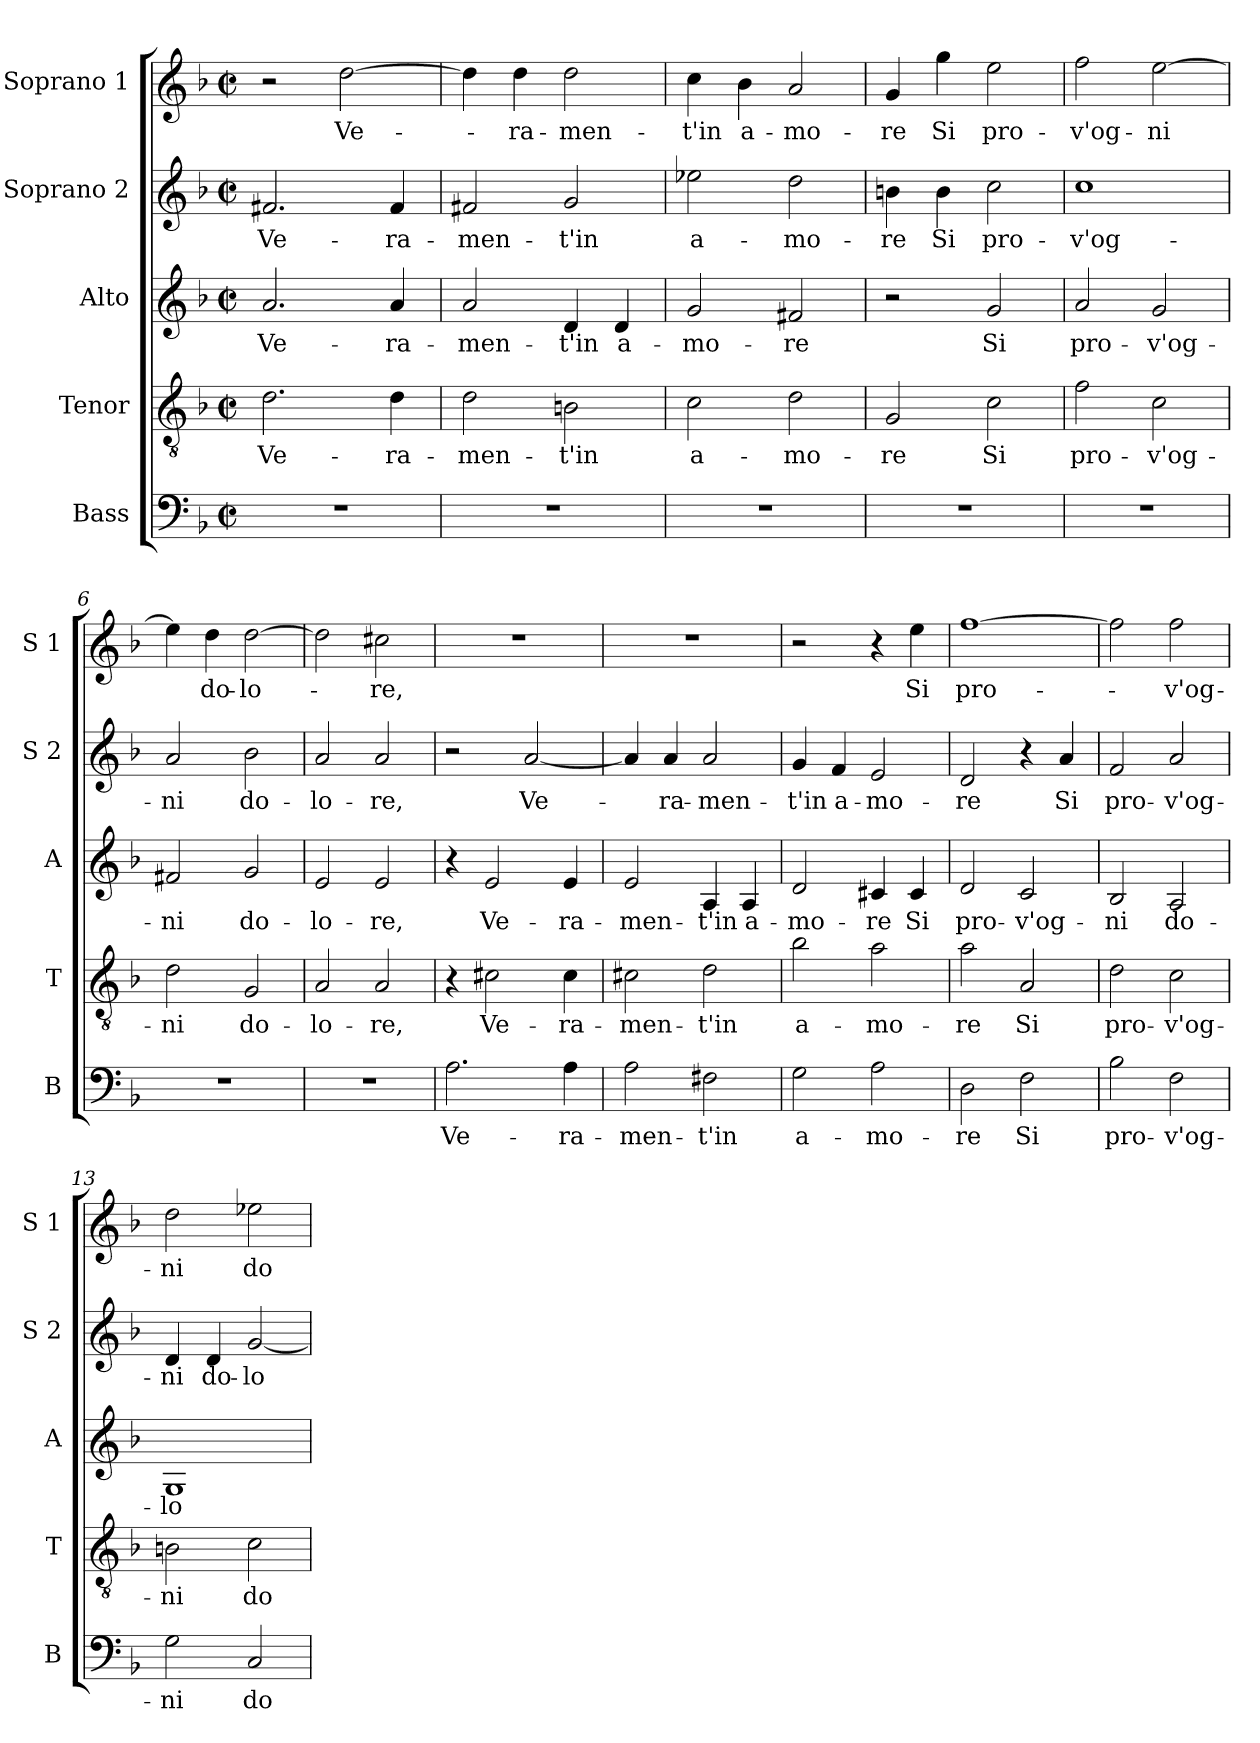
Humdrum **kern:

**kern	**text	**kern	**text	**kern	**text	**kern	**text	**kern	**text
*part5	*part5	*part4	*part4	*part3	*part3	*part2	*part2	*part1	*part1
*staff5	*staff5	*staff4	*staff4	*staff3	*staff3	*staff2	*staff2	*staff1	*staff1
*I"Bass	*	*I"Tenor	*	*I"Alto	*	*I"Soprano 2	*	*I"Soprano 1	*
*I'B	*	*I'T	*	*I'A	*	*I'S 2	*	*I'S 1	*
*clefF4	*	*clefGv2	*	*clefG2	*	*clefG2	*	*clefG2	*
*k[b-]	*	*k[b-]	*	*k[b-]	*	*k[b-]	*	*k[b-]	*
*F:	*	*F:	*	*F:	*	*F:	*	*F:	*
*M2/2	*	*M2/2	*	*M2/2	*	*M2/2	*	*M2/2	*
*met(c|)	*	*met(c|)	*	*met(c|)	*	*met(c|)	*	*met(c|)	*
=1	=1	=1	=1	=1	=1	=1	=1	=1	=1
!	!	!	!LO:LY:b	!	!LO:LY:b	!	!LO:LY:b	!	!
1r	.	2.d\	Ve-	2.a/	Ve-	2.f#X/	Ve-	2r	.
!	!	!	!	!	!	!	!	!	!LO:LY:b
.	.	.	.	.	.	.	.	[2dd\	Ve-
!	!	!	!LO:LY:b	!	!LO:LY:b	!	!LO:LY:b	!	!
.	.	4d\	-ra-	4a/	-ra-	4f#/	-ra-	.	.
=2	=2	=2	=2	=2	=2	=2	=2	=2	=2
!	!	!	!LO:LY:b	!	!LO:LY:b	!	!LO:LY:b	!	!
1r	.	2d\	-men-	2a/	-men-	2f#X/	-men-	4dd\]	.
!	!	!	!	!	!	!	!	!	!LO:LY:b
.	.	.	.	.	.	.	.	4dd\	-ra-
!	!	!	!LO:LY:b	!	!LO:LY:b	!	!LO:LY:b	!	!LO:LY:b
.	.	2Bn\	-t'in	4d/	-t'in	2g/	-t'in	2dd\	-men-
!	!	!	!	!	!LO:LY:b	!	!	!	!
.	.	.	.	4d/	a-	.	.	.	.
=3	=3	=3	=3	=3	=3	=3	=3	=3	=3
!	!	!	!LO:LY:b	!	!LO:LY:b	!	!LO:LY:b	!	!LO:LY:b
1r	.	2c\	a-	2g/	-mo-	2ee-X\	a-	4cc\	-t'in
!	!	!	!	!	!	!	!	!	!LO:LY:b
.	.	.	.	.	.	.	.	4b-\	a-
!	!	!	!LO:LY:b	!	!LO:LY:b	!	!LO:LY:b	!	!LO:LY:b
.	.	2d\	-mo-	2f#X/	-re	2dd\	-mo-	2a/	-mo-
=4	=4	=4	=4	=4	=4	=4	=4	=4	=4
!	!	!	!LO:LY:b	!	!	!	!LO:LY:b	!	!LO:LY:b
1r	.	2G/	-re	2r	.	4bn\	-re	4g/	-re
!	!	!	!	!	!	!	!LO:LY:b	!	!LO:LY:b
.	.	.	.	.	.	4b\	Si	4gg\	Si
!	!	!	!LO:LY:b	!	!LO:LY:b	!	!LO:LY:b	!	!LO:LY:b
.	.	2c\	Si	2g/	Si	2cc\	pro-	2ee\	pro-
=5	=5	=5	=5	=5	=5	=5	=5	=5	=5
!	!	!	!LO:LY:b	!	!LO:LY:b	!	!LO:LY:b	!	!LO:LY:b
1r	.	2f\	pro-	2a/	pro-	1cc	-v'og-	2ff\	-v'og-
!	!	!	!LO:LY:b	!	!LO:LY:b	!	!	!	!LO:LY:b
.	.	2c\	-v'og-	2g/	-v'og-	.	.	[2ee\	-ni
!!LO:LB:g=z
=6	=6	=6	=6	=6	=6	=6	=6	=6	=6
!	!	!	!LO:LY:b	!	!LO:LY:b	!	!LO:LY:b	!	!
1r	.	2d\	-ni	2f#X/	-ni	2a/	-ni	4ee\]	.
!	!	!	!	!	!	!	!	!	!LO:LY:b
.	.	.	.	.	.	.	.	4dd\	do-
!	!	!	!LO:LY:b	!	!LO:LY:b	!	!LO:LY:b	!	!LO:LY:b
.	.	2G/	do-	2g/	do-	2b-\	do-	[2dd\	-lo-
=7	=7	=7	=7	=7	=7	=7	=7	=7	=7
!	!	!	!LO:LY:b	!	!LO:LY:b	!	!LO:LY:b	!	!
1r	.	2A/	-lo-	2e/	-lo-	2a/	-lo-	2dd\]	.
!	!	!	!LO:LY:b	!	!LO:LY:b	!	!LO:LY:b	!	!LO:LY:b
.	.	2A/	-re,	2e/	-re,	2a/	-re,	2cc#X\	-re,
=8	=8	=8	=8	=8	=8	=8	=8	=8	=8
!	!LO:LY:b	!	!	!	!	!	!	!	!
2.A\	Ve-	4r	.	4r	.	2r	.	1r	.
!	!	!	!LO:LY:b	!	!LO:LY:b	!	!	!	!
.	.	2c#X\	Ve-	2e/	Ve-	.	.	.	.
!	!	!	!	!	!	!	!LO:LY:b	!	!
.	.	.	.	.	.	[2a/	Ve-	.	.
!	!LO:LY:b	!	!LO:LY:b	!	!LO:LY:b	!	!	!	!
4A\	-ra-	4c#\	-ra-	4e/	-ra-	.	.	.	.
=9	=9	=9	=9	=9	=9	=9	=9	=9	=9
!	!LO:LY:b	!	!LO:LY:b	!	!LO:LY:b	!	!	!	!
2A\	-men-	2c#X\	-men-	2e/	-men-	4a/]	.	1r	.
!	!	!	!	!	!	!	!LO:LY:b	!	!
.	.	.	.	.	.	4a/	-ra-	.	.
!	!LO:LY:b	!	!LO:LY:b	!	!LO:LY:b	!	!LO:LY:b	!	!
2F#X\	-t'in	2d\	-t'in	4A/	-t'in	2a/	-men-	.	.
!	!	!	!	!	!LO:LY:b	!	!	!	!
.	.	.	.	4A/	a-	.	.	.	.
=10	=10	=10	=10	=10	=10	=10	=10	=10	=10
!	!LO:LY:b	!	!LO:LY:b	!	!LO:LY:b	!	!LO:LY:b	!	!
2G\	a-	2b-\	a-	2d/	-mo-	4g/	-t'in	2r	.
!	!	!	!	!	!	!	!LO:LY:b	!	!
.	.	.	.	.	.	4f/	a-	.	.
!	!LO:LY:b	!	!LO:LY:b	!	!LO:LY:b	!	!LO:LY:b	!	!
2A\	-mo-	2a\	-mo-	4c#X/	-re	2e/	-mo-	4r	.
!	!	!	!	!	!LO:LY:b	!	!	!	!LO:LY:b
.	.	.	.	4c#/	Si	.	.	4ee\	Si
!!LO:PB:g=z
=11	=11	=11	=11	=11	=11	=11	=11	=11	=11
!	!LO:LY:b	!	!LO:LY:b	!	!LO:LY:b	!	!LO:LY:b	!	!LO:LY:b
2D\	-re	2a\	-re	2d/	pro-	2d/	-re	[1ff	pro-
!	!LO:LY:b	!	!LO:LY:b	!	!LO:LY:b	!	!	!	!
2F\	Si	2A/	Si	2c/	-v'og-	4r	.	.	.
!	!	!	!	!	!	!	!LO:LY:b	!	!
.	.	.	.	.	.	4a/	Si	.	.
=12	=12	=12	=12	=12	=12	=12	=12	=12	=12
!	!LO:LY:b	!	!LO:LY:b	!	!LO:LY:b	!	!LO:LY:b	!	!
2B-\	pro-	2d\	pro-	2B-/	-ni	2f/	pro-	2ff\]	.
!	!LO:LY:b	!	!LO:LY:b	!	!LO:LY:b	!	!LO:LY:b	!	!LO:LY:b
2F\	-v'og-	2c\	-v'og-	2A/	do-	2a/	-v'og-	2ff\	-v'og-
=13	=13	=13	=13	=13	=13	=13	=13	=13	=13
!	!LO:LY:b	!	!LO:LY:b	!	!LO:LY:b	!	!LO:LY:b	!	!LO:LY:b
2G\	-ni	2Bn\	-ni	1G	-lo-	4d/	-ni	2dd\	-ni
!	!	!	!	!	!	!	!LO:LY:b	!	!
.	.	.	.	.	.	4d/	do-	.	.
!	!LO:LY:b	!	!LO:LY:b	!	!	!	!LO:LY:b	!	!LO:LY:b
2C/	do-	2c\	do-	.	.	[2g/	-lo-	2ee-X\	do-
=	=	=	=	=	=	=	=	=	=
*-	*-	*-	*-	*-	*-	*-	*-	*-	*-
